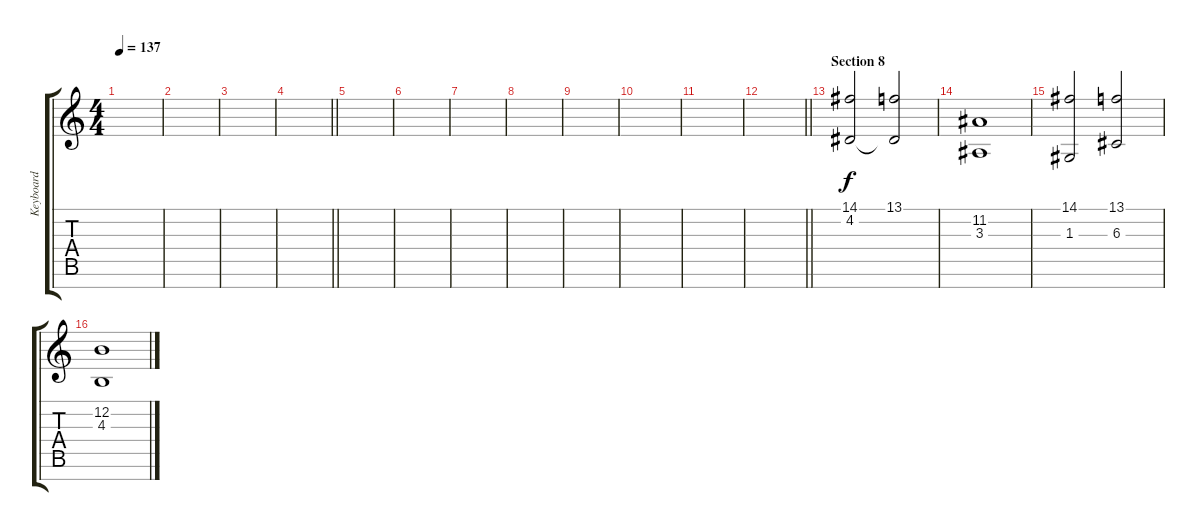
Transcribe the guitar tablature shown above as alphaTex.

\track ("Keyboard" "Keyboard") {instrument lead2sawtooth}
\staff {score tabs}
\tuning (E4 B3 G3 D3 A2 E2 B1) {hide}
\ts (4 4)
\tempo 137
\clef g2
\ks c
|
|
|
\barLineRight lightlight
|
|
|
|
|
|
|
|
\barLineRight lightlight
|
\section ("" "Section 8")
(14.1 4.2).2{instrument pad8sweep} (13.1 4.2{t}).2 |
(11.2 3.3).1 |
(14.1 1.3).2 (13.1 6.3).2 |
(12.2 4.3).1
